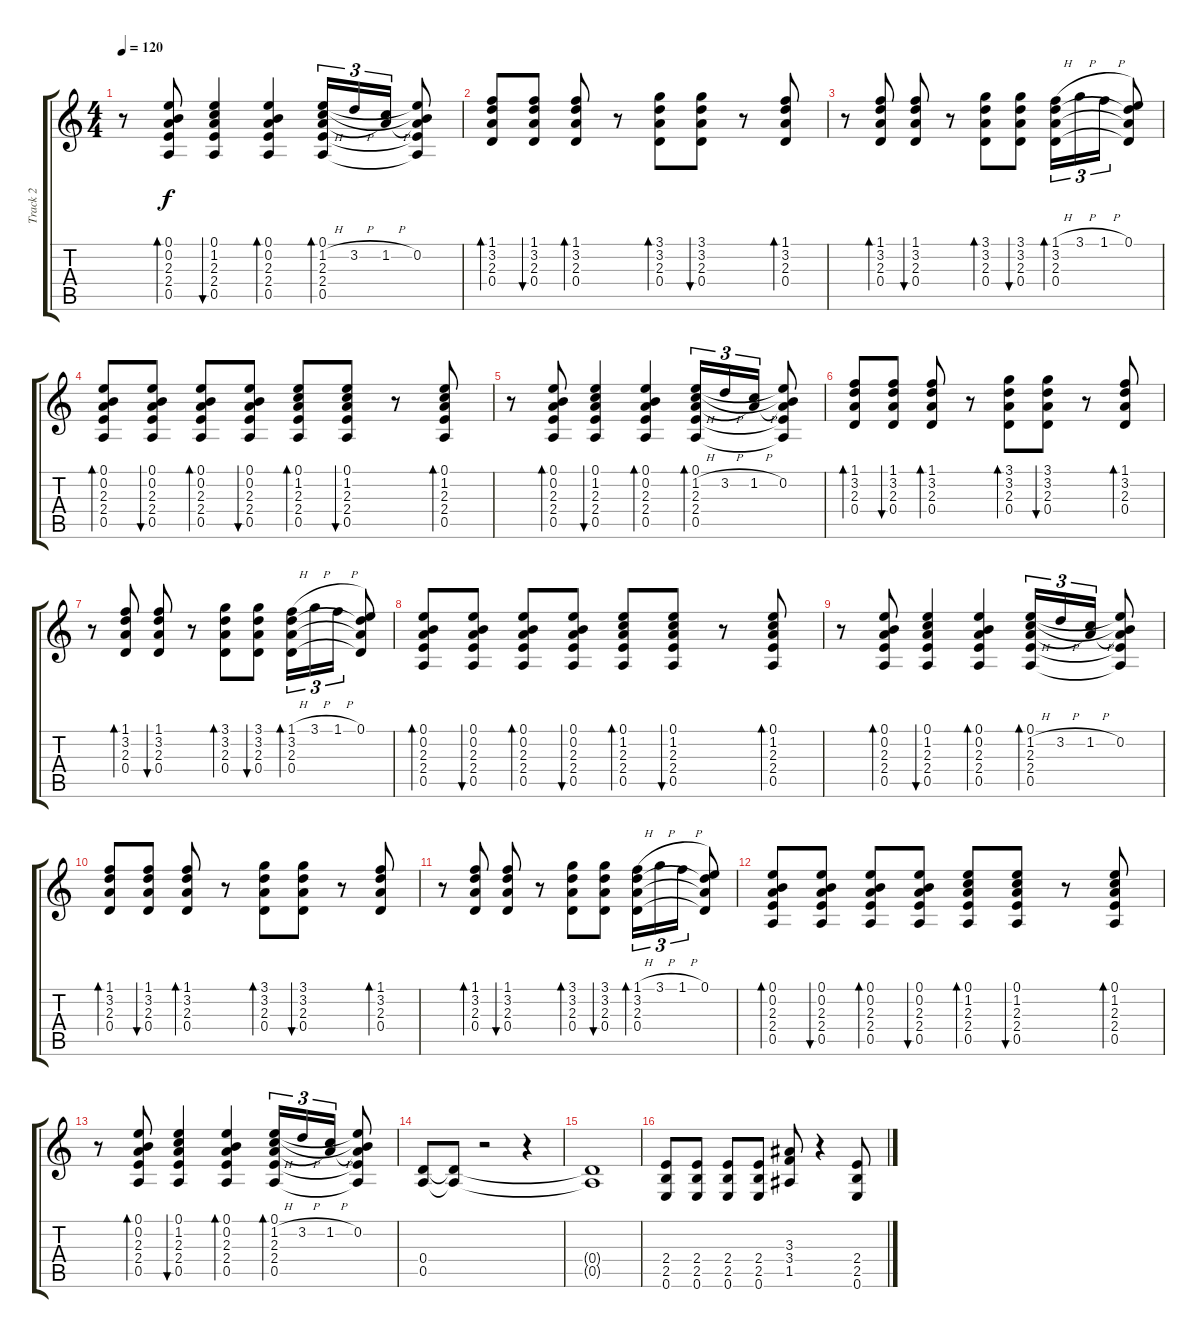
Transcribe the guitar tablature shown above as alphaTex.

\track ("Track 2" "Track 2") {instrument acousticguitarsteel}
\staff {score tabs}
\tuning (E4 B3 G3 D3 A2 E2) {hide}
\ts (4 4)
\tempo 120
\clef g2
\ks c
r.8{dy f} (0.1 0.2 2.3 2.4 0.5).8{bd 60} (0.1 1.2 2.3 2.4 0.5).4{bu 60} (0.1 0.2 2.3 2.4 0.5).4{bd 60} (0.1 1.2{h} 2.3 2.4 0.5).16{tu (3 2) bd 60} 3.2{h}.16{tu (3 2)} (1.2{h} 2.3{t}).16{tu (3 2)} (0.1{t} 0.2 2.3{t} 2.4{t} 0.5{t}).8 |
(1.1 3.2 2.3 0.4).8{bd 60 volume 13} (1.1 3.2 2.3 0.4).8{bu 60} (1.1 3.2 2.3 0.4).8{bd 60} r.8 (3.1 3.2 2.3 0.4).8{bd 60} (3.1 3.2 2.3 0.4).8{bu 60} r.8 (1.1 3.2 2.3 0.4).8{bd 60} |
r.8 (1.1 3.2 2.3 0.4).8{bd 60} (1.1 3.2 2.3 0.4).8{bu 60} r.8 (3.1 3.2 2.3 0.4).8{bd 60} (3.1 3.2 2.3 0.4).8{bu 60} (1.1{h} 3.2 2.3 0.4).16{tu (3 2) bd 60} 3.1{h}.16{tu (3 2)} 1.1{h}.16{tu (3 2)} (0.1 3.2{t} 2.3{t} 0.4{t}).8 |
(0.1 0.2 2.3 2.4 0.5).8{bd 60} (0.1 0.2 2.3 2.4 0.5).8{bu 60} (0.1 0.2 2.3 2.4 0.5).8{bd 60} (0.1 0.2 2.3 2.4 0.5).8{bu 60} (0.1 1.2 2.3 2.4 0.5).8{bd 60} (0.1 1.2 2.3 2.4 0.5).8{bu 60} r.8 (0.1 1.2 2.3 2.4 0.5).8{bd 60} |
r.8 (0.1 0.2 2.3 2.4 0.5).8{bd 60} (0.1 1.2 2.3 2.4 0.5).4{bu 60} (0.1 0.2 2.3 2.4 0.5).4{bd 60} (0.1 1.2{h} 2.3 2.4 0.5).16{tu (3 2) bd 60} 3.2{h}.16{tu (3 2)} (1.2{h} 2.3{t}).16{tu (3 2)} (0.1{t} 0.2 2.3{t} 2.4{t} 0.5{t}).8 |
(1.1 3.2 2.3 0.4).8{bd 60 volume 13} (1.1 3.2 2.3 0.4).8{bu 60} (1.1 3.2 2.3 0.4).8{bd 60} r.8 (3.1 3.2 2.3 0.4).8{bd 60} (3.1 3.2 2.3 0.4).8{bu 60} r.8 (1.1 3.2 2.3 0.4).8{bd 60} |
r.8 (1.1 3.2 2.3 0.4).8{bd 60} (1.1 3.2 2.3 0.4).8{bu 60} r.8 (3.1 3.2 2.3 0.4).8{bd 60} (3.1 3.2 2.3 0.4).8{bu 60} (1.1{h} 3.2 2.3 0.4).16{tu (3 2) bd 60} 3.1{h}.16{tu (3 2)} 1.1{h}.16{tu (3 2)} (0.1 3.2{t} 2.3{t} 0.4{t}).8 |
(0.1 0.2 2.3 2.4 0.5).8{bd 60} (0.1 0.2 2.3 2.4 0.5).8{bu 60} (0.1 0.2 2.3 2.4 0.5).8{bd 60} (0.1 0.2 2.3 2.4 0.5).8{bu 60} (0.1 1.2 2.3 2.4 0.5).8{bd 60} (0.1 1.2 2.3 2.4 0.5).8{bu 60} r.8 (0.1 1.2 2.3 2.4 0.5).8{bd 60} |
r.8 (0.1 0.2 2.3 2.4 0.5).8{bd 60} (0.1 1.2 2.3 2.4 0.5).4{bu 60} (0.1 0.2 2.3 2.4 0.5).4{bd 60} (0.1 1.2{h} 2.3 2.4 0.5).16{tu (3 2) bd 60} 3.2{h}.16{tu (3 2)} (1.2{h} 2.3{t}).16{tu (3 2)} (0.1{t} 0.2 2.3{t} 2.4{t} 0.5{t}).8 |
(1.1 3.2 2.3 0.4).8{bd 60 volume 13} (1.1 3.2 2.3 0.4).8{bu 60} (1.1 3.2 2.3 0.4).8{bd 60} r.8 (3.1 3.2 2.3 0.4).8{bd 60} (3.1 3.2 2.3 0.4).8{bu 60} r.8 (1.1 3.2 2.3 0.4).8{bd 60} |
r.8 (1.1 3.2 2.3 0.4).8{bd 60} (1.1 3.2 2.3 0.4).8{bu 60} r.8 (3.1 3.2 2.3 0.4).8{bd 60} (3.1 3.2 2.3 0.4).8{bu 60} (1.1{h} 3.2 2.3 0.4).16{tu (3 2) bd 60} 3.1{h}.16{tu (3 2)} 1.1{h}.16{tu (3 2)} (0.1 3.2{t} 2.3{t} 0.4{t}).8 |
(0.1 0.2 2.3 2.4 0.5).8{bd 60} (0.1 0.2 2.3 2.4 0.5).8{bu 60} (0.1 0.2 2.3 2.4 0.5).8{bd 60} (0.1 0.2 2.3 2.4 0.5).8{bu 60} (0.1 1.2 2.3 2.4 0.5).8{bd 60} (0.1 1.2 2.3 2.4 0.5).8{bu 60} r.8 (0.1 1.2 2.3 2.4 0.5).8{bd 60} |
r.8 (0.1 0.2 2.3 2.4 0.5).8{bd 60} (0.1 1.2 2.3 2.4 0.5).4{bu 60} (0.1 0.2 2.3 2.4 0.5).4{bd 60} (0.1 1.2{h} 2.3 2.4 0.5).16{tu (3 2) bd 60} 3.2{h}.16{tu (3 2)} (1.2{h} 2.3{t}).16{tu (3 2)} (0.1{t} 0.2 2.3{t} 2.4{t} 0.5{t}).8 |
(0.4 0.5).8{volume 3 instrument distortionguitar} (0.4{t} 0.5{t}).8{volume 13} r.2 r.4 |
(0.4{t} 0.5{t}).1 |
(2.4 2.5 0.6).8{instrument distortionguitar} (2.4 2.5 0.6).8 (2.4 2.5 0.6).8 (2.4 2.5 0.6).8 (3.3 3.4 1.5).8 r.4 (2.4 2.5 0.6).8
